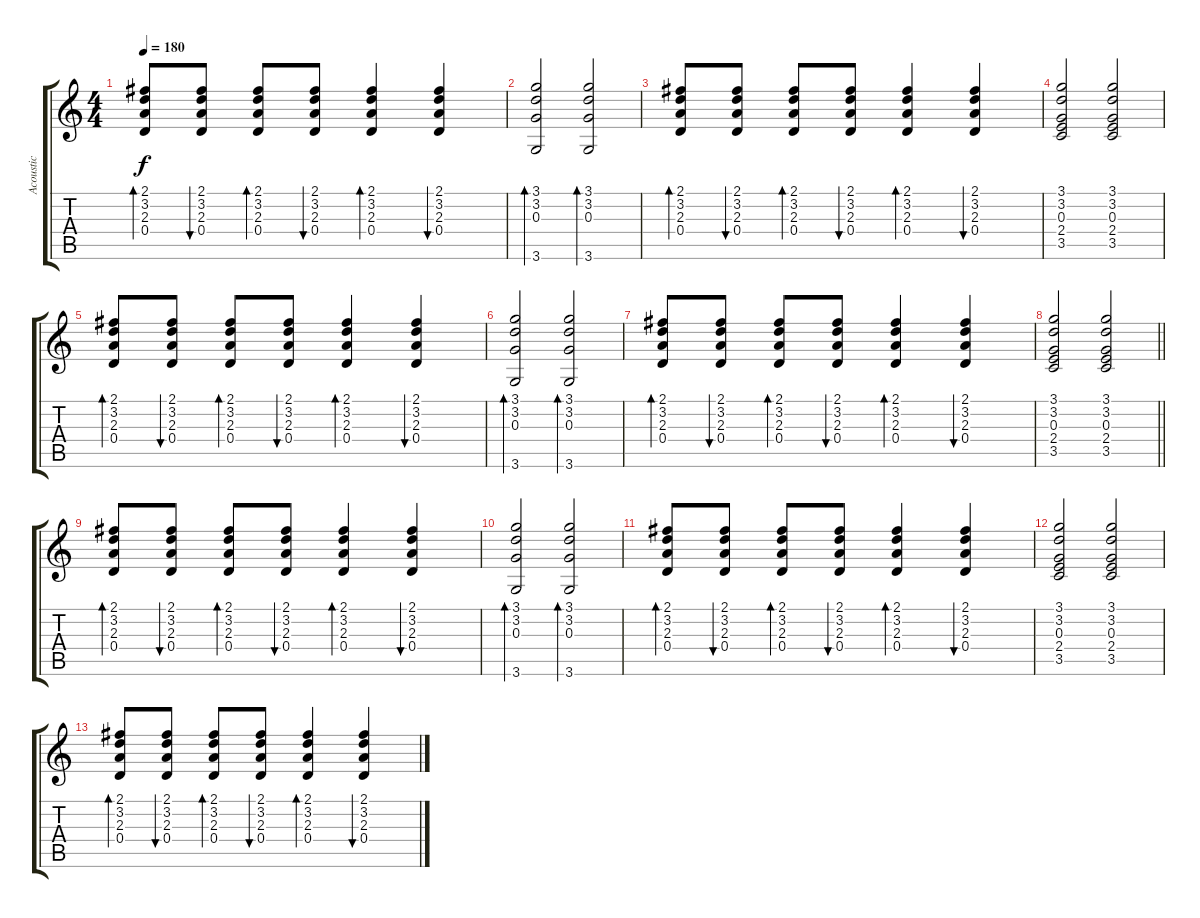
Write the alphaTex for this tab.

\track ("Acoustic" "Acoustic") {instrument acousticguitarsteel}
\staff {score tabs}
\tuning (E4 B3 G3 D3 A2 E2) {hide}
\ts (4 4)
\tempo 180
\clef g2
\ks c
(2.1 3.2 2.3 0.4).8{bd 240 dy f} (2.1 3.2 2.3 0.4).8{bu 240} (2.1 3.2 2.3 0.4).8{bd 240} (2.1 3.2 2.3 0.4).8{bu 240} (2.1 3.2 2.3 0.4).4{bd 240} (2.1 3.2 2.3 0.4).4{bu 240} |
(3.1 3.2 0.3 3.6).2{bd 240} (3.1 3.2 0.3 3.6).2{bd 240} |
(2.1 3.2 2.3 0.4).8{bd 240} (2.1 3.2 2.3 0.4).8{bu 240} (2.1 3.2 2.3 0.4).8{bd 240} (2.1 3.2 2.3 0.4).8{bu 240} (2.1 3.2 2.3 0.4).4{bd 240} (2.1 3.2 2.3 0.4).4{bu 240} |
(3.1 3.2 0.3 2.4 3.5).2 (3.1 3.2 0.3 2.4 3.5).2 |
(2.1 3.2 2.3 0.4).8{bd 240} (2.1 3.2 2.3 0.4).8{bu 240} (2.1 3.2 2.3 0.4).8{bd 240} (2.1 3.2 2.3 0.4).8{bu 240} (2.1 3.2 2.3 0.4).4{bd 240} (2.1 3.2 2.3 0.4).4{bu 240} |
(3.1 3.2 0.3 3.6).2{bd 240} (3.1 3.2 0.3 3.6).2{bd 240} |
(2.1 3.2 2.3 0.4).8{bd 240} (2.1 3.2 2.3 0.4).8{bu 240} (2.1 3.2 2.3 0.4).8{bd 240} (2.1 3.2 2.3 0.4).8{bu 240} (2.1 3.2 2.3 0.4).4{bd 240} (2.1 3.2 2.3 0.4).4{bu 240} |
\barLineRight lightlight
(3.1 3.2 0.3 2.4 3.5).2 (3.1 3.2 0.3 2.4 3.5).2 |
(2.1 3.2 2.3 0.4).8{bd 240} (2.1 3.2 2.3 0.4).8{bu 240} (2.1 3.2 2.3 0.4).8{bd 240} (2.1 3.2 2.3 0.4).8{bu 240} (2.1 3.2 2.3 0.4).4{bd 240} (2.1 3.2 2.3 0.4).4{bu 240} |
(3.1 3.2 0.3 3.6).2{bd 240} (3.1 3.2 0.3 3.6).2{bd 240} |
(2.1 3.2 2.3 0.4).8{bd 240} (2.1 3.2 2.3 0.4).8{bu 240} (2.1 3.2 2.3 0.4).8{bd 240} (2.1 3.2 2.3 0.4).8{bu 240} (2.1 3.2 2.3 0.4).4{bd 240} (2.1 3.2 2.3 0.4).4{bu 240} |
(3.1 3.2 0.3 2.4 3.5).2 (3.1 3.2 0.3 2.4 3.5).2 |
(2.1 3.2 2.3 0.4).8{bd 240} (2.1 3.2 2.3 0.4).8{bu 240} (2.1 3.2 2.3 0.4).8{bd 240} (2.1 3.2 2.3 0.4).8{bu 240} (2.1 3.2 2.3 0.4).4{bd 240} (2.1 3.2 2.3 0.4).4{bu 240}
